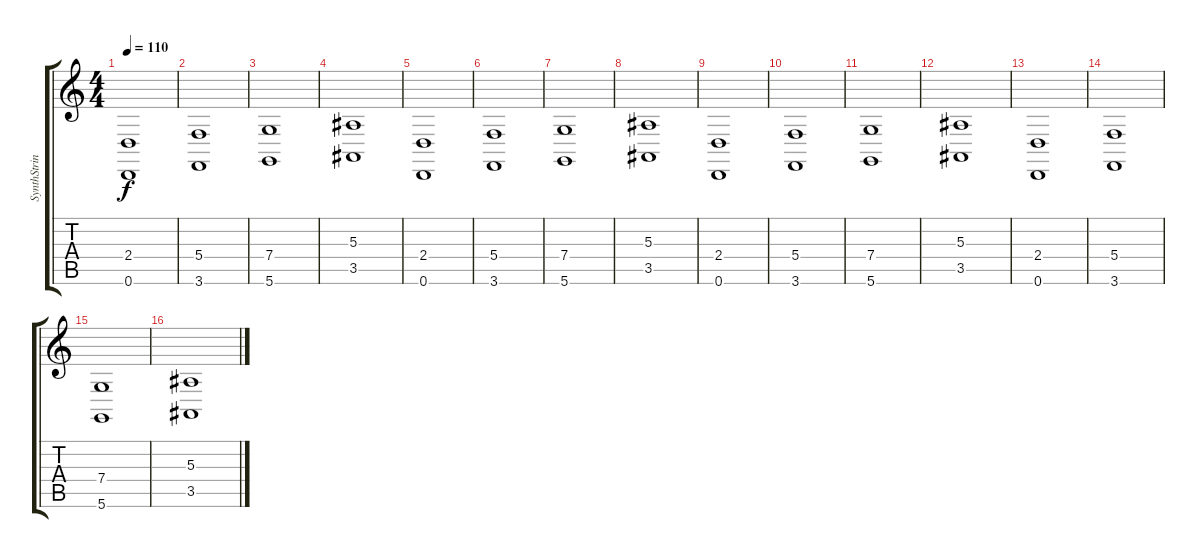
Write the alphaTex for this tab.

\track ("SynthStrings" "SynthStrin") {instrument synthstrings1}
\staff {score tabs}
\tuning (D4 A3 F3 C3 G2 D2) {hide}
\ts (4 4)
\tempo 110
\clef g2
\ks c
(2.4 0.6).1{dy f instrument synthstrings1} |
(5.4 3.6).1 |
(7.4 5.6).1 |
(5.3 3.5).1 |
(2.4 0.6).1 |
(5.4 3.6).1 |
(7.4 5.6).1 |
(5.3 3.5).1 |
(2.4 0.6).1 |
(5.4 3.6).1 |
(7.4 5.6).1 |
(5.3 3.5).1 |
(2.4 0.6).1 |
(5.4 3.6).1 |
(7.4 5.6).1 |
(5.3 3.5).1
